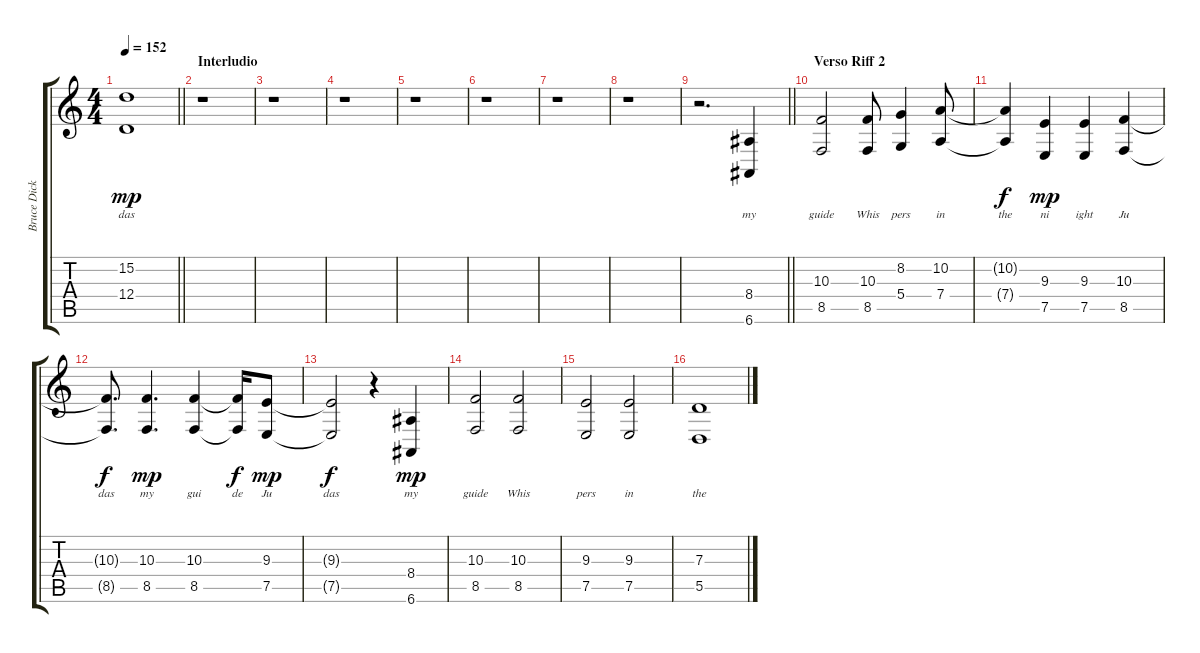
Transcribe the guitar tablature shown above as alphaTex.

\track ("Bruce Dickinson" "Bruce Dick") {instrument lead2sawtooth}
\staff {score tabs}
\tuning (E4 B3 G3 D3 A2 E2) {hide}
\ts (4 4)
\tempo 152
\clef g2
\barLineRight lightlight
\ks c
(15.2 12.4).1{lyrics (0 "das") lyrics (1 "") lyrics (2 "") lyrics (3 "") lyrics (4 "") dy mp} |
\section ("" "Interludio")
r.1 |
r.1 |
r.1 |
r.1 |
r.1 |
r.1 |
r.1 |
\barLineRight lightlight
r.2{d} (8.4 6.6).4{lyrics (0 "my") lyrics (1 "") lyrics (2 "") lyrics (3 "") lyrics (4 "")} |
\section ("" "Verso Riff 2")
(10.3 8.5).2{lyrics (0 "guide") lyrics (1 "") lyrics (2 "") lyrics (3 "") lyrics (4 "")} (10.3 8.5).8{lyrics (0 "Whis") lyrics (1 "") lyrics (2 "") lyrics (3 "") lyrics (4 "")} (8.2 5.4).4{lyrics (0 "pers") lyrics (1 "") lyrics (2 "") lyrics (3 "") lyrics (4 "")} (10.2 7.4).8{lyrics (0 "in") lyrics (1 "") lyrics (2 "") lyrics (3 "") lyrics (4 "")} |
(10.2{t} 7.4{t}).4{lyrics (0 "the") lyrics (1 "") lyrics (2 "") lyrics (3 "") lyrics (4 "") dy f} (9.3 7.5).4{lyrics (0 "ni") lyrics (1 "") lyrics (2 "") lyrics (3 "") lyrics (4 "") dy mp} (9.3 7.5).4{lyrics (0 "ight") lyrics (1 "") lyrics (2 "") lyrics (3 "") lyrics (4 "")} (10.3 8.5).4{lyrics (0 "Ju") lyrics (1 "") lyrics (2 "") lyrics (3 "") lyrics (4 "")} |
(10.3{t} 8.5{t}).8{d lyrics (0 "das") lyrics (1 "") lyrics (2 "") lyrics (3 "") lyrics (4 "") dy f} (10.3 8.5).4{d lyrics (0 "my") lyrics (1 "") lyrics (2 "") lyrics (3 "") lyrics (4 "") dy mp} (10.3 8.5).4{lyrics (0 "gui") lyrics (1 "") lyrics (2 "") lyrics (3 "") lyrics (4 "")} (10.3{t} 8.5{t}).16{lyrics (0 "de") lyrics (1 "") lyrics (2 "") lyrics (3 "") lyrics (4 "") dy f} (9.3 7.5).8{lyrics (0 "Ju") lyrics (1 "") lyrics (2 "") lyrics (3 "") lyrics (4 "") dy mp} |
(9.3{t} 7.5{t}).2{lyrics (0 "das") lyrics (1 "") lyrics (2 "") lyrics (3 "") lyrics (4 "") dy f} r.4 (8.4 6.6).4{lyrics (0 "my") lyrics (1 "") lyrics (2 "") lyrics (3 "") lyrics (4 "") dy mp} |
(10.3 8.5).2{lyrics (0 "guide") lyrics (1 "") lyrics (2 "") lyrics (3 "") lyrics (4 "")} (10.3 8.5).2{lyrics (0 "Whis") lyrics (1 "") lyrics (2 "") lyrics (3 "") lyrics (4 "")} |
(9.3 7.5).2{lyrics (0 "pers") lyrics (1 "") lyrics (2 "") lyrics (3 "") lyrics (4 "")} (9.3 7.5).2{lyrics (0 "in") lyrics (1 "") lyrics (2 "") lyrics (3 "") lyrics (4 "")} |
(7.3 5.5).1{lyrics (0 "the") lyrics (1 "") lyrics (2 "") lyrics (3 "") lyrics (4 "")}
